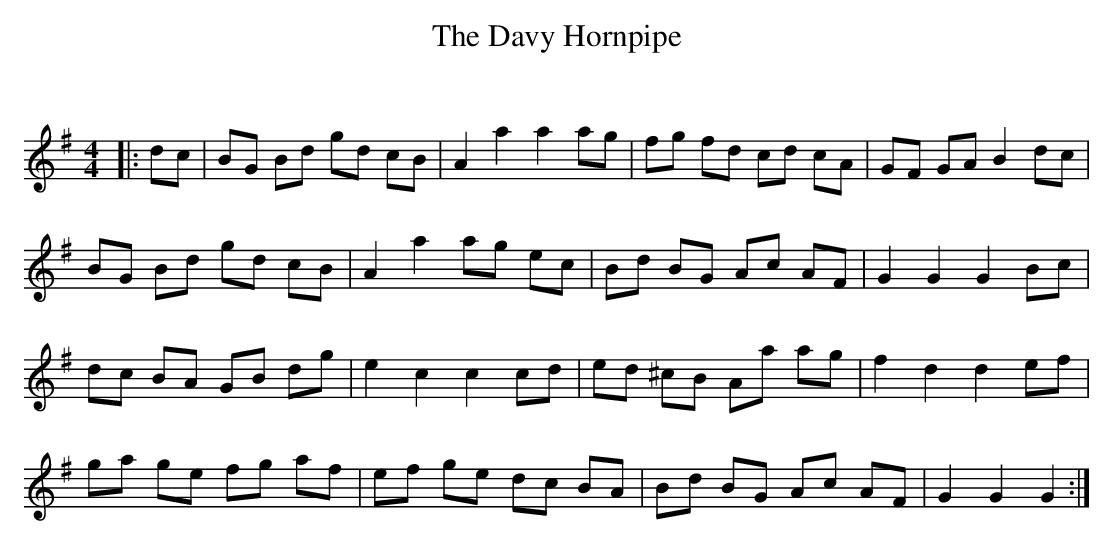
X:1
T: The Davy Hornpipe
C:
Q: 232
K:G
M:4/4
L:1/8
|:dc|BG Bd gd cB|A2 a2 a2 ag|fg fd cd cA|GF GA B2 dc|
BG Bd gd cB|A2 a2 ag ec|Bd BG Ac AF|G2 G2 G2 Bc|
dc BA GB dg|e2 c2 c2 cd|ed ^cB Aa ag|f2 d2 d2 ef|
ga ge fg af|ef ge dc BA|Bd BG Ac AF|G2 G2 G2:|
